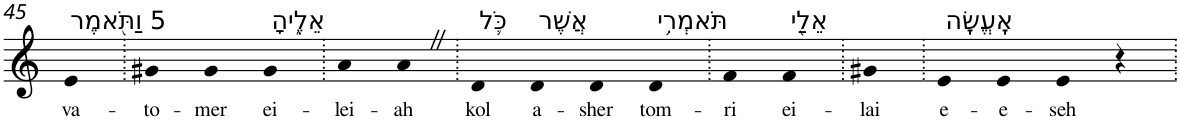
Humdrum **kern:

**kern	**text
*part1	*part1
*staff1	*staff1
*I"Piano	*
*I'Pno	*
!!LO:PB:g=z
*clefG2	*
*k[]	*
=45	=45
!LO:TX:a:t=5 וַתֹּ֖אמֶר	!
!	!LO:LY:b
4e	va-
=46.	=46.
!	!LO:LY:b
4g#X	-to-
!	!LO:LY:b
4g#	-mer
!LO:TX:a:t=אֵלֶ֑יהָ	!
!	!LO:LY:b
4g#	ei-
=47.	=47.
!	!LO:LY:b
4a	-lei-
!	!LO:LY:b
4aZ	-ah
=48.	=48.
!LO:TX:a:t=כֹּ֛ל	!
!	!LO:LY:b
4d	kol
!LO:TX:a:t=אֲשֶׁר	!
!	!LO:LY:b
4d	a-
!	!LO:LY:b
4d	-sher
!LO:TX:a:t=תֹּאמְרִ֥י	!
!	!LO:LY:b
4d	tom-
=49.	=49.
!	!LO:LY:b
4f	-ri
!LO:TX:a:t=אֵלַ֖י	!
!	!LO:LY:b
4f	ei-
=50.	=50.
!	!LO:LY:b
4g#X	-lai
=51.	=51.
!LO:TX:a:t=אֶֽעֱשֶֽׂה	!
!	!LO:LY:b
4e	e-
!	!LO:LY:b
4e	-e-
!	!LO:LY:b
4e	-seh
4r	.
=.	=.
*-	*-
